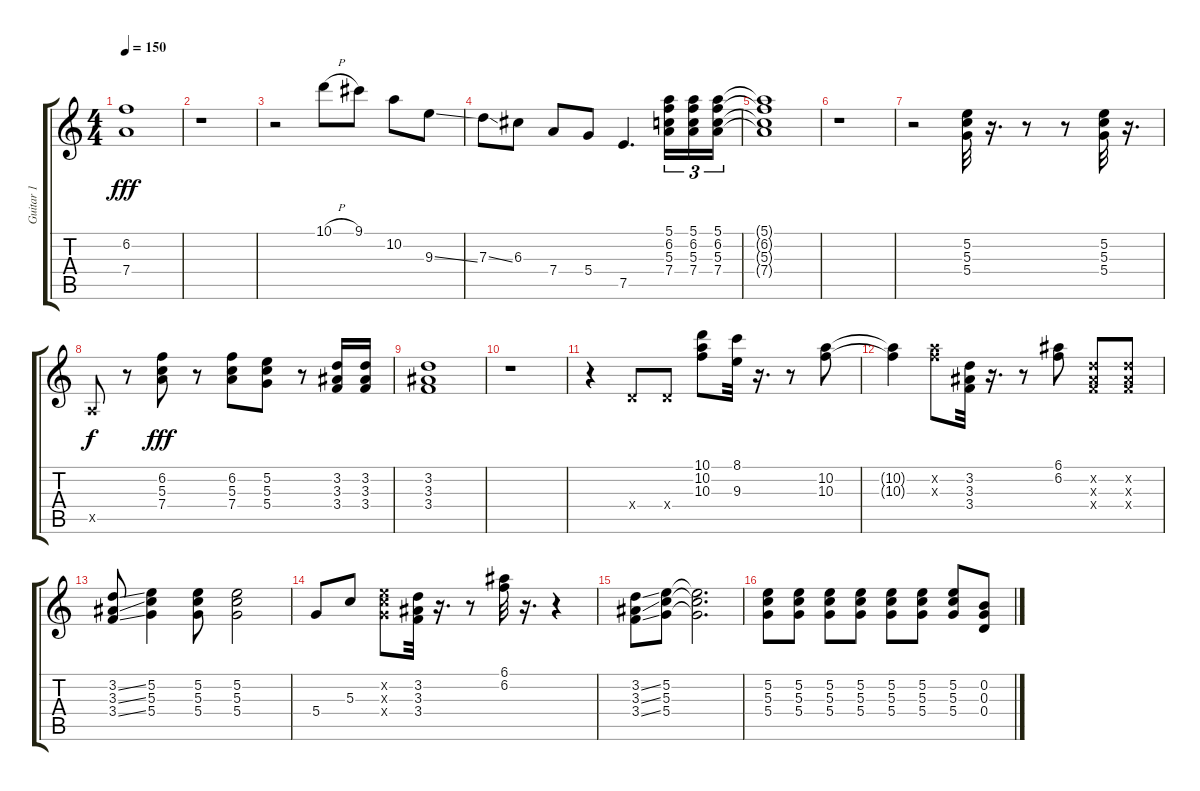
\track ("Guitar 1" "Guitar 1") {instrument electricguitarclean}
\staff {score tabs}
\tuning (E4 B3 G3 D3 A2 E2) {hide}
\ts (4 4)
\tempo 150
\clef g2
\ks c
(6.2 7.4{t}).1{dy fff} |
r.1 |
r.2 10.1{h}.8 9.1.8 10.2.8 9.3{ss}.8 |
7.3{ss}.8 6.3.8 7.4.8 5.4.8 7.5.4{d} (5.1 6.2 5.3 7.4).16{tu (3 2)} (5.1 6.2 5.3 7.4).16{tu (3 2)} (5.1 6.2 5.3 7.4).16{tu (3 2)} |
(5.1{t} 6.2{t} 5.3{t} 7.4{t}).1 |
r.1 |
r.2 (5.2 5.3 5.4).32 r.16{d} r.8 r.8 (5.2 5.3 5.4).32 r.16{d} |
0.5{x}.8{dy f} r.8 (6.2 5.3 7.4).8{dy fff} r.8 (6.2 5.3 7.4).8 (5.2 5.3 5.4).8 r.8 (3.2 3.3 3.4).16 (3.2 3.3 3.4).16 |
(3.2 3.3 3.4).1 |
r.1 |
r.4 0.4{x}.8 0.4{x}.8 (10.1 10.2 10.3).8 (8.1 9.3).32 r.16{d} r.8 (10.2 10.3).8 |
(10.2{t} 10.3{t}).4 (10.2{x} 10.3{x}).8 (3.2 3.3 3.4).32 r.16{d} r.8 (6.1 6.2).8 (3.2{x} 3.3{x} 3.4{x}).8 (3.2{x} 3.3{x} 3.4{x}).8 |
(3.2{ss} 3.3{ss} 3.4{ss}).8 (5.2 5.3 5.4).4 (5.2 5.3 5.4).8 (5.2 5.3 5.4).2 |
5.4.8 5.3.8 (5.2{x} 5.3{x} 5.4{x}).8 (3.2 3.3 3.4).32 r.16{d} r.8 (6.1 6.2).32 r.16{d} r.4 |
(3.2{ss} 3.3{ss} 3.4{ss}).8 (5.2 5.3 5.4).8 (5.2{t} 5.3{t} 5.4{t}).2{d} |
(5.2 5.3 5.4).8 (5.2 5.3 5.4).8 (5.2 5.3 5.4).8 (5.2 5.3 5.4).8 (5.2 5.3 5.4).8 (5.2 5.3 5.4).8 (5.2 5.3 5.4).8 (0.2 0.3 0.4).8
